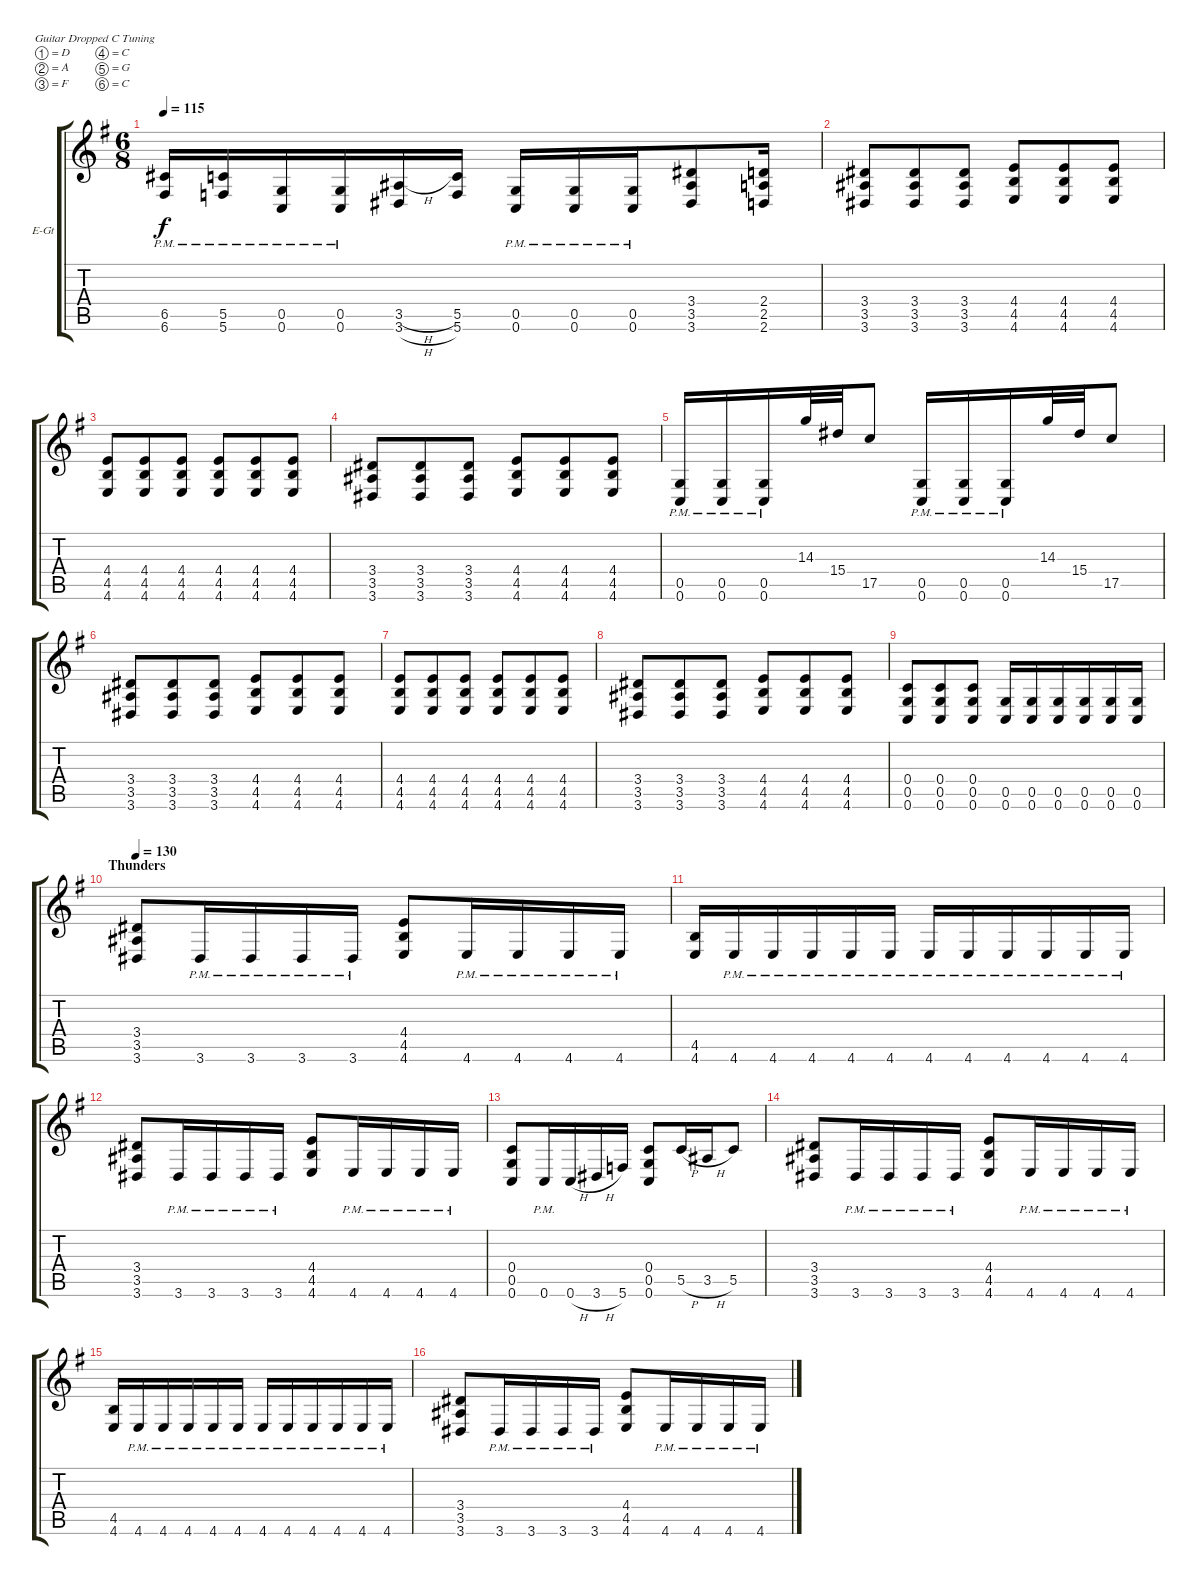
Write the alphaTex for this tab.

\bracketExtendMode groupsimilarinstruments
\firstSystemTrackNameOrientation horizontal
\otherSystemsTrackNameOrientation horizontal
\track ("Electric Guitar 2" "E-Gt") {instrument distortionguitar}
\staff {score tabs}
\tuning (D4 A3 F3 C3 G2 C2)
\ts (6 8)
\tempo 115
\clef g2
\ks eminor
(6.6{pm} 6.5{pm}).16{dy f} (5.6{pm} 5.5{pm}).16 (0.5{pm} 0.6{pm}).16 (0.6{pm} 0.5{pm}).16 (3.6{h} 3.5{h}).16 (5.6 5.5).16 (0.6{pm} 0.5{pm}).16 (0.6{pm} 0.5{pm}).16 (0.6{pm} 0.5{pm}).16 (3.6 3.5 3.4).8 (2.6 2.4 2.5).16 |
(3.6 3.5 3.4).8 (3.4 3.5 3.6).8 (3.6 3.5 3.4).8 (4.4 4.5 4.6).8 (4.4 4.5 4.6).8 (4.4 4.5 4.6).8 |
(4.6 4.5 4.4).8 (4.6 4.5 4.4).8 (4.6 4.5 4.4).8 (4.6 4.5 4.4).8 (4.6 4.5 4.4).8 (4.6 4.5 4.4).8 |
(3.6 3.5 3.4).8 (3.4 3.5 3.6).8 (3.6 3.5 3.4).8 (4.4 4.5 4.6).8 (4.4 4.5 4.6).8 (4.4 4.5 4.6).8 |
(0.6{pm} 0.5{pm}).16 (0.5{pm} 0.6{pm}).16 (0.6{pm} 0.5{pm}).16 14.3.32 15.4.32 17.5.8 (0.6{pm} 0.5{pm}).16 (0.5{pm} 0.6{pm}).16 (0.6{pm} 0.5{pm}).16 14.3.32 15.4.32 17.5.8 |
(3.6 3.5 3.4).8 (3.4 3.5 3.6).8 (3.6 3.5 3.4).8 (4.4 4.5 4.6).8 (4.4 4.5 4.6).8 (4.4 4.5 4.6).8 |
(4.6 4.5 4.4).8 (4.6 4.5 4.4).8 (4.6 4.5 4.4).8 (4.6 4.5 4.4).8 (4.6 4.5 4.4).8 (4.6 4.5 4.4).8 |
(3.6 3.5 3.4).8 (3.4 3.5 3.6).8 (3.6 3.5 3.4).8 (4.4 4.5 4.6).8 (4.4 4.5 4.6).8 (4.4 4.5 4.6).8 |
(0.6 0.5 0.4).8 (0.6 0.5 0.4).8 (0.6 0.5 0.4).8 (0.6 0.5).16 (0.6 0.5).16 (0.6 0.5).16 (0.6 0.5).16 (0.6 0.5).16 (0.6 0.5).16 |
\section ("" "Thunders")
\tempo 130
(3.6 3.5 3.4).8 3.6{pm}.16 3.6{pm}.16 3.6{pm}.16 3.6{pm}.16 (4.6 4.5 4.4).8 4.6{pm}.16 4.6{pm}.16 4.6{pm}.16 4.6{pm}.16 |
(4.6 4.5).16 4.6{pm}.16 4.6{pm}.16 4.6{pm}.16 4.6{pm}.16 4.6{pm}.16 4.6{pm}.16 4.6{pm}.16 4.6{pm}.16 4.6{pm}.16 4.6{pm}.16 4.6{pm}.16 |
(3.6 3.5 3.4).8 3.6{pm}.16 3.6{pm}.16 3.6{pm}.16 3.6{pm}.16 (4.6 4.5 4.4).8 4.6{pm}.16 4.6{pm}.16 4.6{pm}.16 4.6{pm}.16 |
(0.6 0.5 0.4).8 0.6{pm}.16 0.6{h}.16 3.6{h}.16 5.6.16 (0.6 0.5 0.4).8 5.5{h}.16 3.5{h}.16 5.5.8 |
(3.6 3.5 3.4).8 3.6{pm}.16 3.6{pm}.16 3.6{pm}.16 3.6{pm}.16 (4.6 4.5 4.4).8 4.6{pm}.16 4.6{pm}.16 4.6{pm}.16 4.6{pm}.16 |
(4.6 4.5).16 4.6{pm}.16 4.6{pm}.16 4.6{pm}.16 4.6{pm}.16 4.6{pm}.16 4.6{pm}.16 4.6{pm}.16 4.6{pm}.16 4.6{pm}.16 4.6{pm}.16 4.6{pm}.16 |
(3.6 3.5 3.4).8 3.6{pm}.16 3.6{pm}.16 3.6{pm}.16 3.6{pm}.16 (4.6 4.5 4.4).8 4.6{pm}.16 4.6{pm}.16 4.6{pm}.16 4.6{pm}.16
